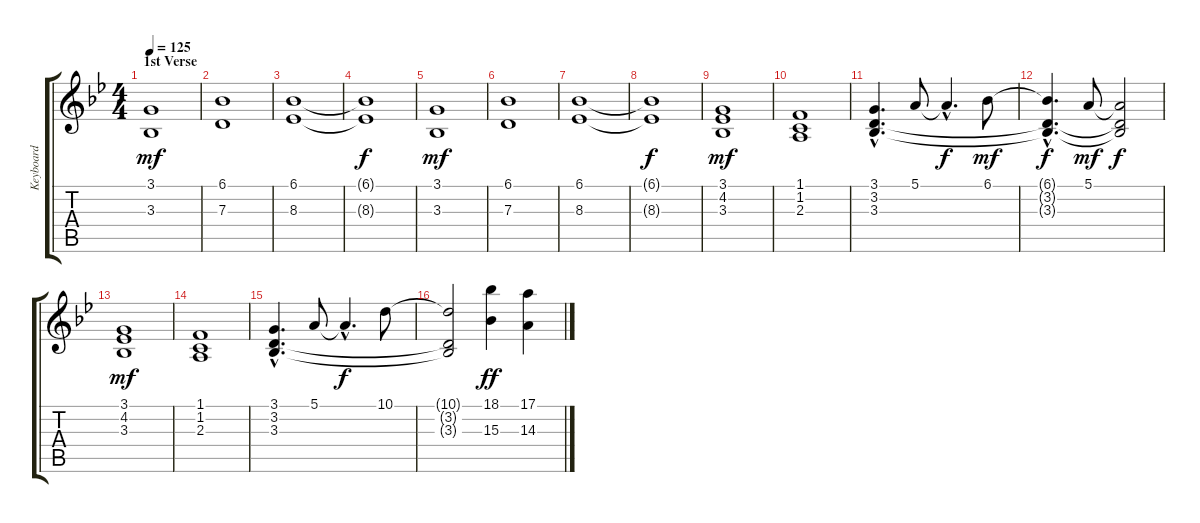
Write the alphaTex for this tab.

\track ("Keyboard" "Keyboard") {instrument stringensemble1}
\staff {score tabs}
\tuning (E4 B3 G3 D3 A2 E2) {hide}
\ts (4 4)
\section ("" "1st Verse")
\tempo 125
\clef g2
\ks gminor
(3.1 3.3).1{dy mf volume 12} |
(6.1 7.3).1 |
(6.1 8.3).1 |
(6.1{t} 8.3{t}).1{dy f} |
(3.1 3.3).1{dy mf} |
(6.1 7.3).1 |
(6.1 8.3).1 |
(6.1{t} 8.3{t}).1{dy f} |
(3.1 4.2 3.3).1{dy mf} |
(1.1 1.2 2.3).1 |
(3.1{hac} 3.2{hac} 3.3{hac}).4{d} 5.1.8 5.1{hac t}.4{d dy f} 6.1.8{dy mf} |
(6.1{hac t} 3.2{hac t} 3.3{hac t}).4{d dy f} 5.1.8{dy mf} (5.1{t} 3.2{t} 3.3{t}).2{dy f} |
(3.1 4.2 3.3).1{dy mf} |
(1.1 1.2 2.3).1 |
(3.1{hac} 3.2{hac} 3.3{hac}).4{d} 5.1.8 5.1{hac t}.4{d dy f} 10.1.8 |
(10.1{t} 3.2{t} 3.3{t}).2 (18.1 15.3).4{dy ff} (17.1 14.3).4
